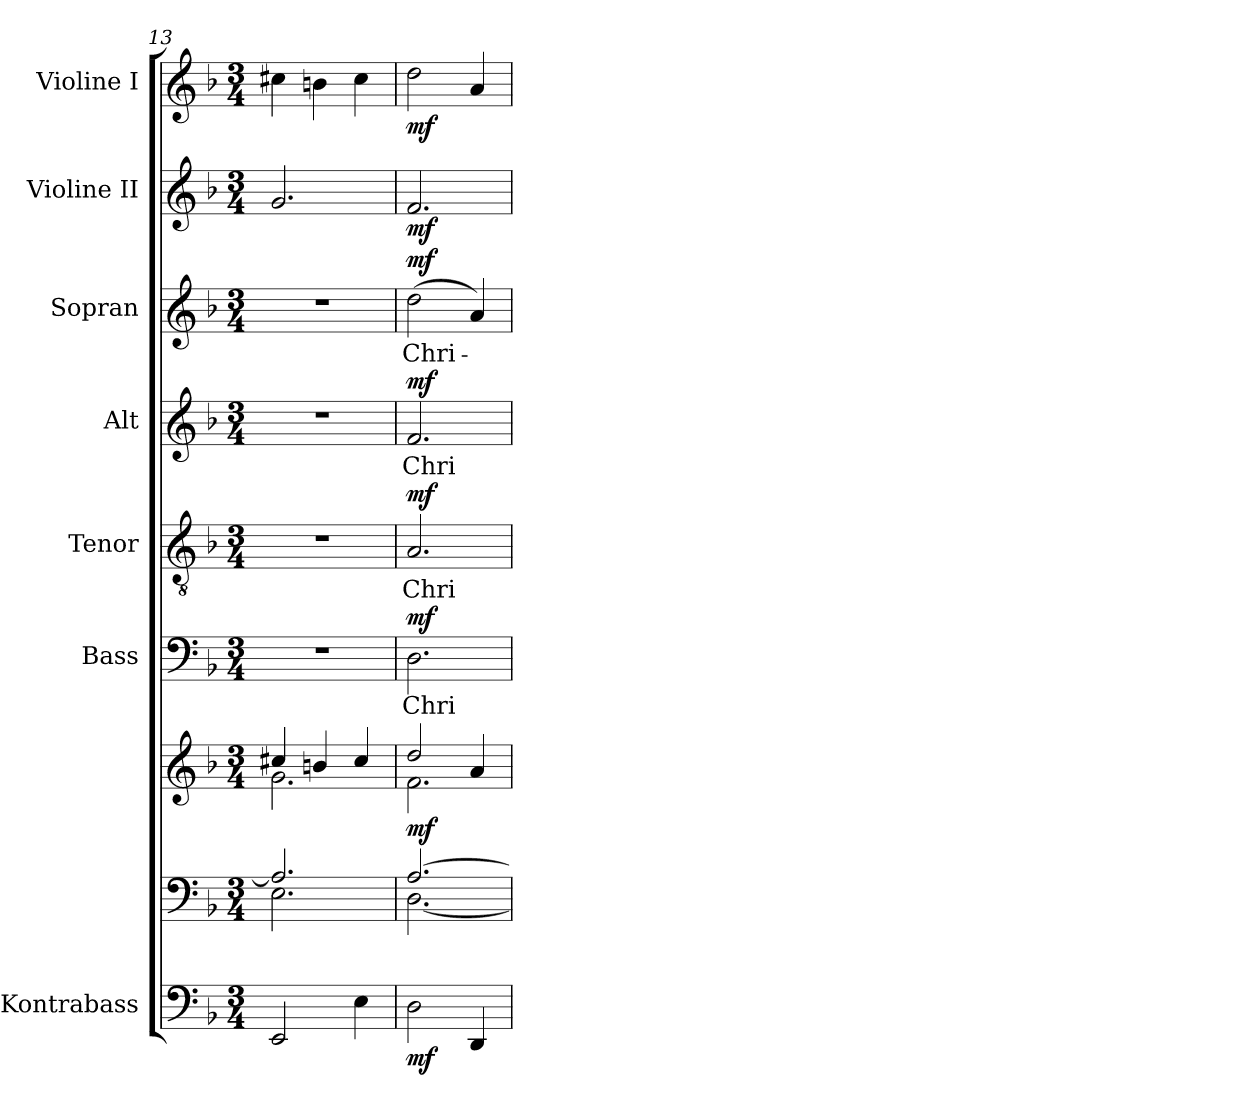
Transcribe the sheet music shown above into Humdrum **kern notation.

**kern	**dynam	**kern	**kern	**dynam	**kern	**text	**dynam	**kern	**text	**dynam	**kern	**text	**dynam	**kern	**text	**dynam	**kern	**dynam	**kern	**dynam
*part8	*part8	*part7	*part7	*part7	*part6	*part6	*part6	*part5	*part5	*part5	*part4	*part4	*part4	*part3	*part3	*part3	*part2	*part2	*part1	*part1
*staff9	*staff9	*staff8	*staff7	*staff7/8	*staff6	*staff6	*staff6	*staff5	*staff5	*staff5	*staff4	*staff4	*staff4	*staff3	*staff3	*staff3	*staff2	*staff2	*staff1	*staff1
*I"Kontrabass	*	*	*	*	*I"Bass	*	*	*I"Tenor	*	*	*I"Alt	*	*	*I"Sopran	*	*	*I"Violine II	*	*I"Violine I	*
*I'Kb.	*	*	*	*	*I'B.	*	*	*I'T.	*	*	*I'A.	*	*	*I'S.	*	*	*I'Vl. II	*	*I'Vl. I	*
*clefF4	*	*clefF4	*clefG2	*	*clefF4	*	*	*clefGv2	*	*	*clefG2	*	*	*clefG2	*	*	*clefG2	*	*clefG2	*
*ITrd7c12	*	*	*	*	*	*	*	*	*	*	*	*	*	*	*	*	*	*	*	*
*k[b-]	*	*k[b-]	*k[b-]	*	*k[b-]	*	*	*k[b-]	*	*	*k[b-]	*	*	*k[b-]	*	*	*k[b-]	*	*k[b-]	*
*F:	*	*F:	*F:	*	*F:	*	*	*F:	*	*	*F:	*	*	*F:	*	*	*F:	*	*F:	*
*M3/4	*	*M3/4	*M3/4	*	*M3/4	*	*	*M3/4	*	*	*M3/4	*	*	*M3/4	*	*	*M3/4	*	*M3/4	*
=13	=13	=13	=13	=13	=13	=13	=13	=13	=13	=13	=13	=13	=13	=13	=13	=13	=13	=13	=13	=13
*	*	*^	*^	*	*	*	*	*	*	*	*	*	*	*	*	*	*	*	*	*
2EEE/	.	2.A/]	2.E\	4cc#X/	2.g\	.	2.r	.	.	2.r	.	.	2.r	.	.	2.r	.	.	2.g/	.	4cc#X\	.
.	.	.	.	4bn/	.	.	.	.	.	.	.	.	.	.	.	.	.	.	.	.	4bn\	.
4EE\	.	.	.	4cc#/	.	.	.	.	.	.	.	.	.	.	.	.	.	.	.	.	4cc#\	.
=14	=14	=14	=14	=14	=14	=14	=14	=14	=14	=14	=14	=14	=14	=14	=14	=14	=14	=14	=14	=14	=14	=14
!	!LO:DY:b	!	!	!	!	!LO:DY:b	!	!LO:LY:b	!LO:DY:a	!	!LO:LY:b	!LO:DY:a	!	!LO:LY:b	!LO:DY:a	!	!LO:LY:b	!LO:DY:a	!	!LO:DY:b	!	!LO:DY:b
2DD\	mf	[>2.A/	[<2.D\	2dd/	2.f\	mf	2.D\	Chri-	mf	2.A/	Chri-	mf	2.f/	Chri-	mf	(>2dd\	Chri-	mf	2.f/	mf	2dd\	mf
4DDD/	.	.	.	4a/	.	.	.	.	.	.	.	.	.	.	.	4a/)	.	.	.	.	4a/	.
*	*	*v	*v	*	*	*	*	*	*	*	*	*	*	*	*	*	*	*	*	*	*	*
*	*	*	*v	*v	*	*	*	*	*	*	*	*	*	*	*	*	*	*	*	*	*
=	=	=	=	=	=	=	=	=	=	=	=	=	=	=	=	=	=	=	=	=
*-	*-	*-	*-	*-	*-	*-	*-	*-	*-	*-	*-	*-	*-	*-	*-	*-	*-	*-	*-	*-
